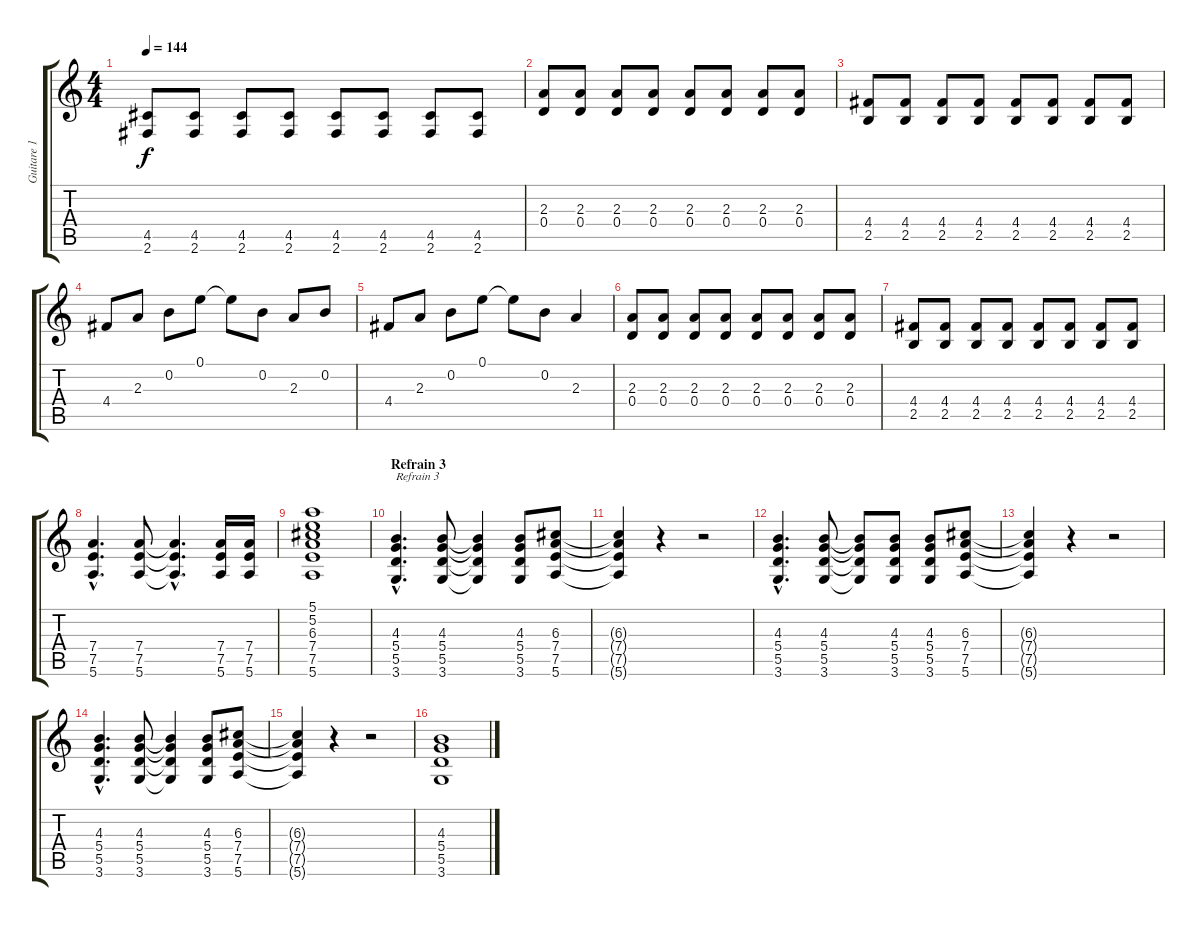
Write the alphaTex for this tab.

\track ("Guitare 1" "Guitare 1") {instrument electricguitarclean}
\staff {score tabs}
\tuning (E4 B3 G3 D3 A2 E2) {hide}
\ts (4 4)
\tempo 144
\clef g2
\ks c
(4.5 2.6).8{dy f} (4.5 2.6).8 (4.5 2.6).8 (4.5 2.6).8 (4.5 2.6).8 (4.5 2.6).8 (4.5 2.6).8 (4.5 2.6).8 |
(2.3 0.4).8 (2.3 0.4).8 (2.3 0.4).8 (2.3 0.4).8 (2.3 0.4).8 (2.3 0.4).8 (2.3 0.4).8 (2.3 0.4).8 |
(4.4 2.5).8 (4.4 2.5).8 (4.4 2.5).8 (4.4 2.5).8 (4.4 2.5).8 (4.4 2.5).8 (4.4 2.5).8 (4.4 2.5).8 |
4.4.8 2.3.8 0.2.8 0.1.8 0.1{t}.8 0.2.8 2.3.8 0.2.8 |
4.4.8 2.3.8 0.2.8 0.1.8 0.1{t}.8 0.2.8 2.3.4 |
(2.3 0.4).8 (2.3 0.4).8 (2.3 0.4).8 (2.3 0.4).8 (2.3 0.4).8 (2.3 0.4).8 (2.3 0.4).8 (2.3 0.4).8 |
(4.4 2.5).8 (4.4 2.5).8 (4.4 2.5).8 (4.4 2.5).8 (4.4 2.5).8 (4.4 2.5).8 (4.4 2.5).8 (4.4 2.5).8 |
(7.4{hac} 7.5{hac} 5.6{hac}).4{d} (7.4 7.5 5.6).8 (7.4{hac t} 7.5{hac t} 5.6{hac t}).4{d} (7.4 7.5 5.6).16 (7.4 7.5 5.6).16 |
(5.1 5.2 6.3 7.4 7.5 5.6).1 |
\section ("" "Refrain 3")
(4.3{hac} 5.4{hac} 5.5{hac} 3.6{hac}).4{d txt "Refrain 3"} (4.3 5.4 5.5 3.6).8 (4.3{t} 5.4{t} 5.5{t} 3.6{t}).4 (4.3 5.4 5.5 3.6).8 (6.3 7.4 7.5 5.6).8 |
(6.3{t} 7.4{t} 7.5{t} 5.6{t}).4 r.4 r.2 |
(4.3{hac} 5.4{hac} 5.5{hac} 3.6{hac}).4{d} (4.3 5.4 5.5 3.6).8 (4.3{t} 5.4{t} 5.5{t} 3.6{t}).8 (4.3 5.4 5.5 3.6).8 (4.3 5.4 5.5 3.6).8 (6.3 7.4 7.5 5.6).8 |
(6.3{t} 7.4{t} 7.5{t} 5.6{t}).4 r.4 r.2 |
(4.3{hac} 5.4{hac} 5.5{hac} 3.6{hac}).4{d} (4.3 5.4 5.5 3.6).8 (4.3{t} 5.4{t} 5.5{t} 3.6{t}).4 (4.3 5.4 5.5 3.6).8 (6.3 7.4 7.5 5.6).8 |
(6.3{t} 7.4{t} 7.5{t} 5.6{t}).4 r.4 r.2 |
(4.3 5.4 5.5 3.6).1
